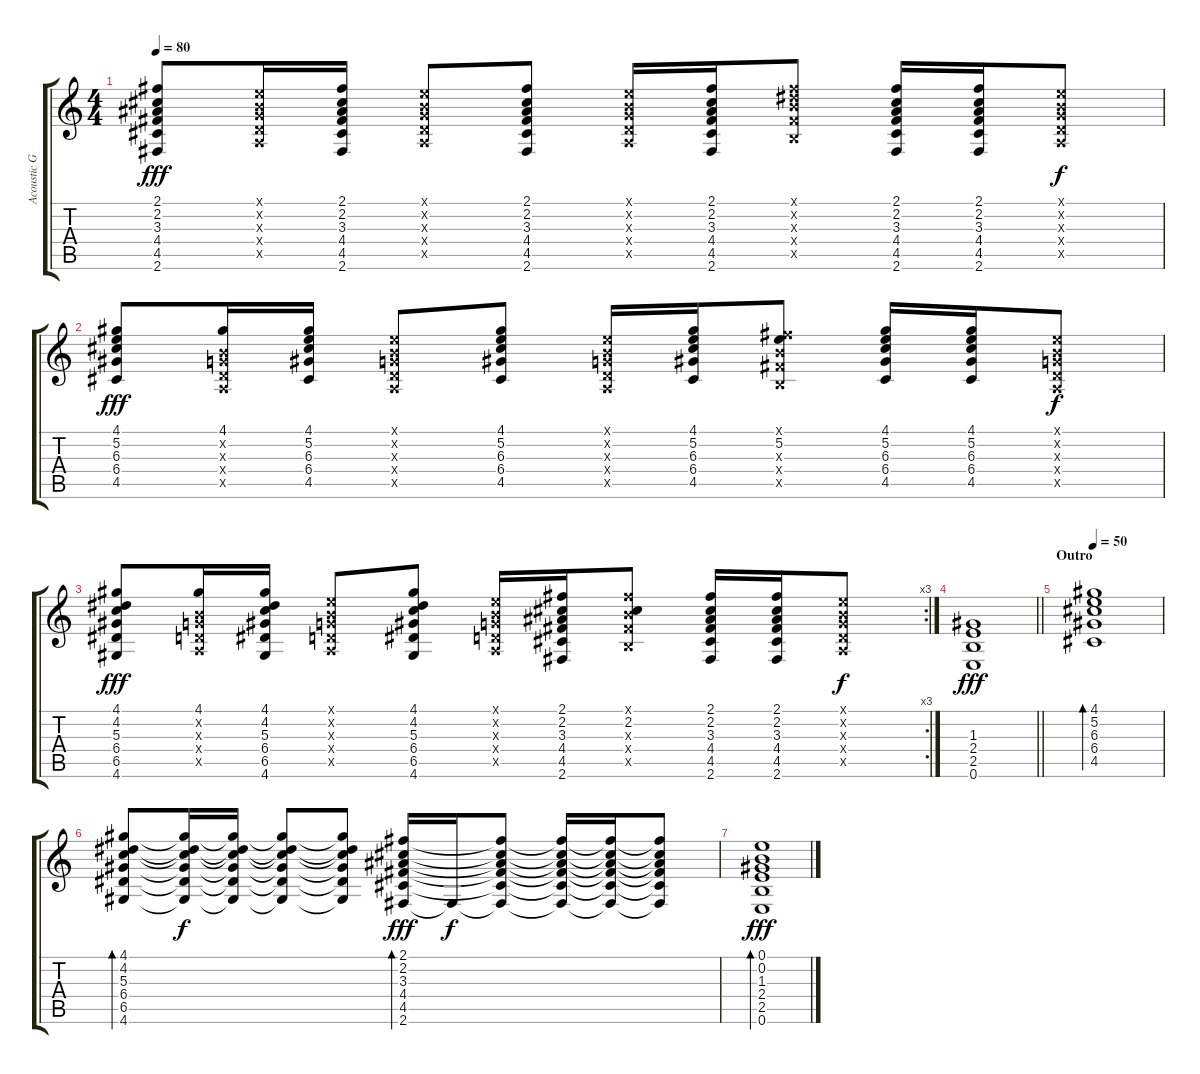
\track ("Acoustic Guitar" "Acoustic G") {instrument acousticguitarsteel}
\staff {score tabs}
\tuning (E4 B3 G3 D3 A2 E2) {hide}
\ts (4 4)
\tempo 80
\clef g2
\ks c
(2.1 2.2 3.3 4.4 4.5 2.6).8{dy fff} (0.1{x} 0.2{x} 0.3{x} 0.4{x} 0.5{x}).16 (2.1 2.2 3.3 4.4 4.5 2.6).16 (0.1{x} 0.2{x} 0.3{x} 0.4{x} 0.5{x}).8 (2.1 2.2 3.3 4.4 4.5 2.6).8 (0.1{x} 0.2{x} 0.3{x} 0.4{x} 0.5{x}).16 (2.1 2.2 3.3 4.4 4.5 2.6).16 (2.1{x} 4.2{x} 4.3{x} 4.4{x} 2.5{x}).8 (2.1 2.2 3.3 4.4 4.5 2.6).16 (2.1 2.2 3.3 4.4 4.5 2.6).16 (0.1{x} 0.2{x} 0.3{x} 0.4{x} 0.5{x}).8{dy f} |
(4.1 5.2 6.3 6.4 4.5).8{dy fff} (4.1 0.2{x} 0.3{x} 0.4{x} 0.5{x}).16 (4.1 5.2 6.3 6.4 4.5).16 (0.1{x} 0.2{x} 0.3{x} 0.4{x} 0.5{x}).8 (4.1 5.2 6.3 6.4 4.5).8 (0.1{x} 0.2{x} 0.3{x} 0.4{x} 0.5{x}).16 (4.1 5.2 6.3 6.4 4.5).16 (2.1{x} 5.2 4.3{x} 4.4{x} 2.5{x}).8 (4.1 5.2 6.3 6.4 4.5).16 (4.1 5.2 6.3 6.4 4.5).16 (0.1{x} 0.2{x} 0.3{x} 0.4{x} 0.5{x}).8{dy f} |
\rc 3
(4.1 4.2 5.3 6.4 6.5 4.6).8{dy fff} (4.1 0.2{x} 0.3{x} 0.4{x} 0.5{x}).16 (4.1 4.2 5.3 6.4 6.5 4.6).16 (0.1{x} 0.2{x} 0.3{x} 0.4{x} 0.5{x}).8 (4.1 4.2 5.3 6.4 6.5 4.6).8 (0.1{x} 0.2{x} 0.3{x} 0.4{x} 0.5{x}).16 (2.1 2.2 3.3 4.4 4.5 2.6).16 (2.1{x} 2.2 4.3{x} 4.4{x} 2.5{x}).8 (2.1 2.2 3.3 4.4 4.5 2.6).16 (2.1 2.2 3.3 4.4 4.5 2.6).16 (0.1{x} 0.2{x} 0.3{x} 0.4{x} 0.5{x}).8{dy f} |
\barLineRight lightlight
(1.3 2.4 2.5 0.6).1{dy fff} |
\section ("" "Outro")
\tempo 50
(4.1 5.2 6.3 6.4 4.5).1{bd 120} |
(4.1 4.2 5.3 6.4 6.5 4.6).8{bd 120} (4.1{t} 4.2{t} 5.3{t} 6.4{t} 6.5{t} 4.6{t}).16{dy f} (4.1{t} 4.2{t} 5.3{t} 6.4{t} 6.5{t} 4.6{t}).16 (4.1{t} 4.2{t} 5.3{t} 6.4{t} 6.5{t} 4.6{t}).8 (4.1{t} 4.2{t} 5.3{t} 6.4{t} 6.5{t} 4.6{t}).8 (2.1 2.2 3.3 4.4 4.5 2.6).16{bd 120 dy fff} 2.6{t}.16{dy f} (2.1{t} 2.2{t} 3.3{t} 4.4{t} 4.5{t} 2.6{t}).8 (2.1{t} 2.2{t} 3.3{t} 4.4{t} 4.5{t} 2.6{t}).16 (2.1{t} 2.2{t} 3.3{t} 4.4{t} 4.5{t} 2.6{t}).16 (2.1{t} 2.2{t} 3.3{t} 4.4{t} 4.5{t} 2.6{t}).8 |
(0.1 0.2 1.3 2.4 2.5 0.6).1{bd 30 dy fff}
